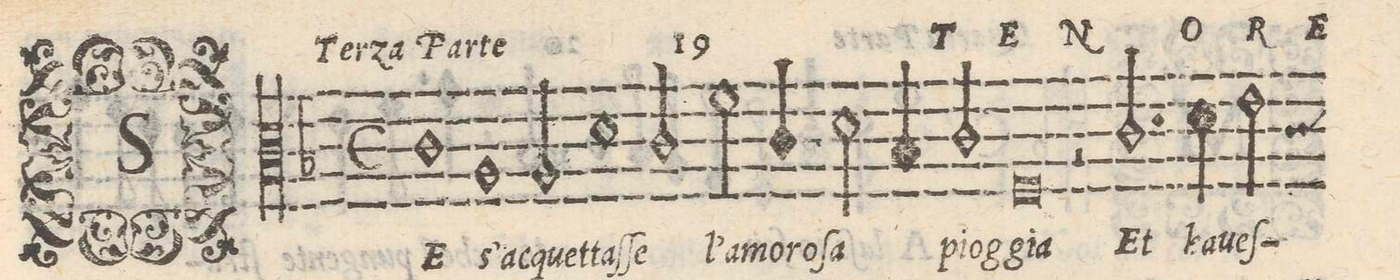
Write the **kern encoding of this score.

**kern	**text
*I"TENORE	*
*clefC3	*
*k[b-]	*
*met(C)	*
*M2/1	*
1c	SE
1A	s'ac-
=2-	=2-
2A/	-quet-
1d	-taſ-
2c/	-ſe
=3-	=3-
2f\	l'a-
4c/	-mo-
2d\	-ro-
4B-/	-ſa
2c/	piog-
=4-	=4-
0F	-gia
=5-	=5-
2r	.
2.c/	Et
4d\	ba-
*-	*-
